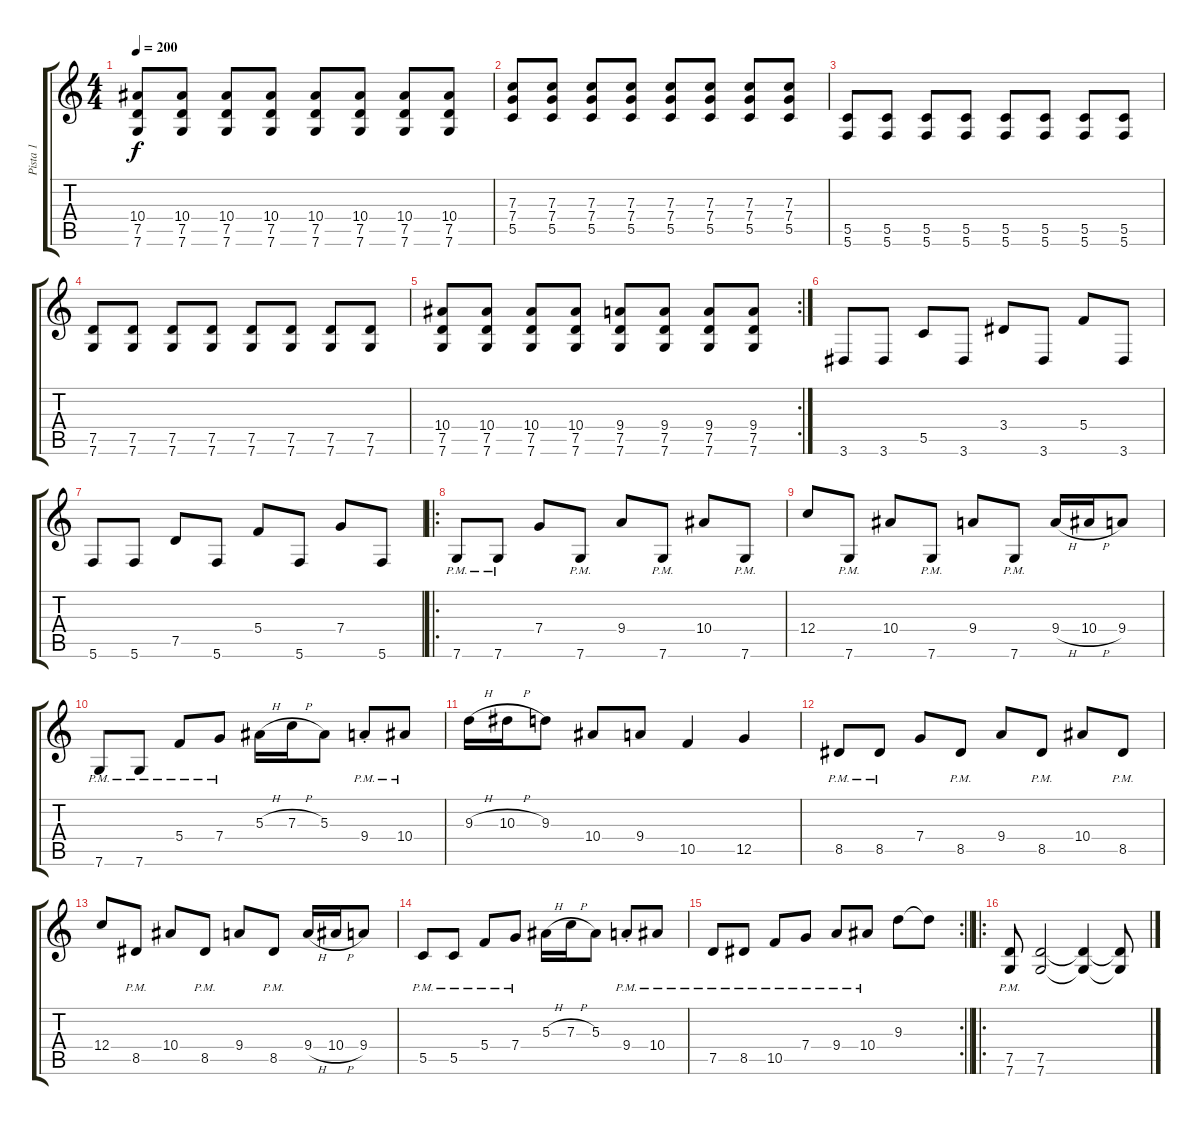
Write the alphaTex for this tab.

\track ("Pista 1" "Pista 1") {instrument overdrivenguitar}
\staff {score tabs}
\tuning (D4 A3 F3 C3 G2 C2) {hide}
\ts (4 4)
\tempo 200
\clef g2
\ks c
(10.4 7.5 7.6).8{dy f} (10.4 7.5 7.6).8 (10.4 7.5 7.6).8 (10.4 7.5 7.6).8 (10.4 7.5 7.6).8 (10.4 7.5 7.6).8 (10.4 7.5 7.6).8 (10.4 7.5 7.6).8 |
(7.3 7.4 5.5).8 (7.3 7.4 5.5).8 (7.3 7.4 5.5).8 (7.3 7.4 5.5).8 (7.3 7.4 5.5).8 (7.3 7.4 5.5).8 (7.3 7.4 5.5).8 (7.3 7.4 5.5).8 |
(5.5 5.6).8 (5.5 5.6).8 (5.5 5.6).8 (5.5 5.6).8 (5.5 5.6).8 (5.5 5.6).8 (5.5 5.6).8 (5.5 5.6).8 |
(7.5 7.6).8 (7.5 7.6).8 (7.5 7.6).8 (7.5 7.6).8 (7.5 7.6).8 (7.5 7.6).8 (7.5 7.6).8 (7.5 7.6).8 |
\rc 2
(10.4 7.5 7.6).8 (10.4 7.5 7.6).8 (10.4 7.5 7.6).8 (10.4 7.5 7.6).8 (9.4 7.5 7.6).8 (9.4 7.5 7.6).8 (9.4 7.5 7.6).8 (9.4 7.5 7.6).8 |
3.6.8 3.6.8 5.5.8 3.6.8 3.4.8 3.6.8 5.4.8 3.6.8 |
5.6.8 5.6.8 7.5.8 5.6.8 5.4.8 5.6.8 7.4.8 5.6.8 |
\ro
7.6{pm}.8 7.6{pm}.8 7.4.8 7.6{pm}.8 9.4.8 7.6{pm}.8 10.4.8 7.6{pm}.8 |
12.4.8 7.6{pm}.8 10.4.8 7.6{pm}.8 9.4.8 7.6{pm}.8 9.4{h}.16 10.4{h}.16 9.4.8 |
7.6{pm}.8 7.6{pm}.8 5.4{pm}.8 7.4{pm}.8 5.3{h}.16 7.3{h}.16 5.3.8 9.4{pm st}.8 10.4{pm}.8 |
9.3{h}.16 10.3{h}.16 9.3.8 10.4.8 9.4.8 10.5.4 12.5.4 |
8.5{pm}.8 8.5{pm}.8 7.4.8 8.5{pm}.8 9.4.8 8.5{pm}.8 10.4.8 8.5{pm}.8 |
12.4.8 8.5{pm}.8 10.4.8 8.5{pm}.8 9.4.8 8.5{pm}.8 9.4{h}.16 10.4{h}.16 9.4.8 |
5.5{pm}.8 5.5{pm}.8 5.4{pm}.8 7.4{pm}.8 5.3{h}.16 7.3{h}.16 5.3.8 9.4{pm st}.8 10.4{pm}.8 |
\rc 2
\barLineRight lightlight
7.5{pm}.8 8.5{pm}.8 10.5{pm}.8 7.4{pm}.8 9.4{pm}.8 10.4{pm}.8 9.3.8 9.3{t}.8 |
\ro
(7.5{pm} 7.6{pm}).8 (7.5 7.6).2 (7.5{t} 7.6{t}).4 (7.5{t} 7.6{t}).8
